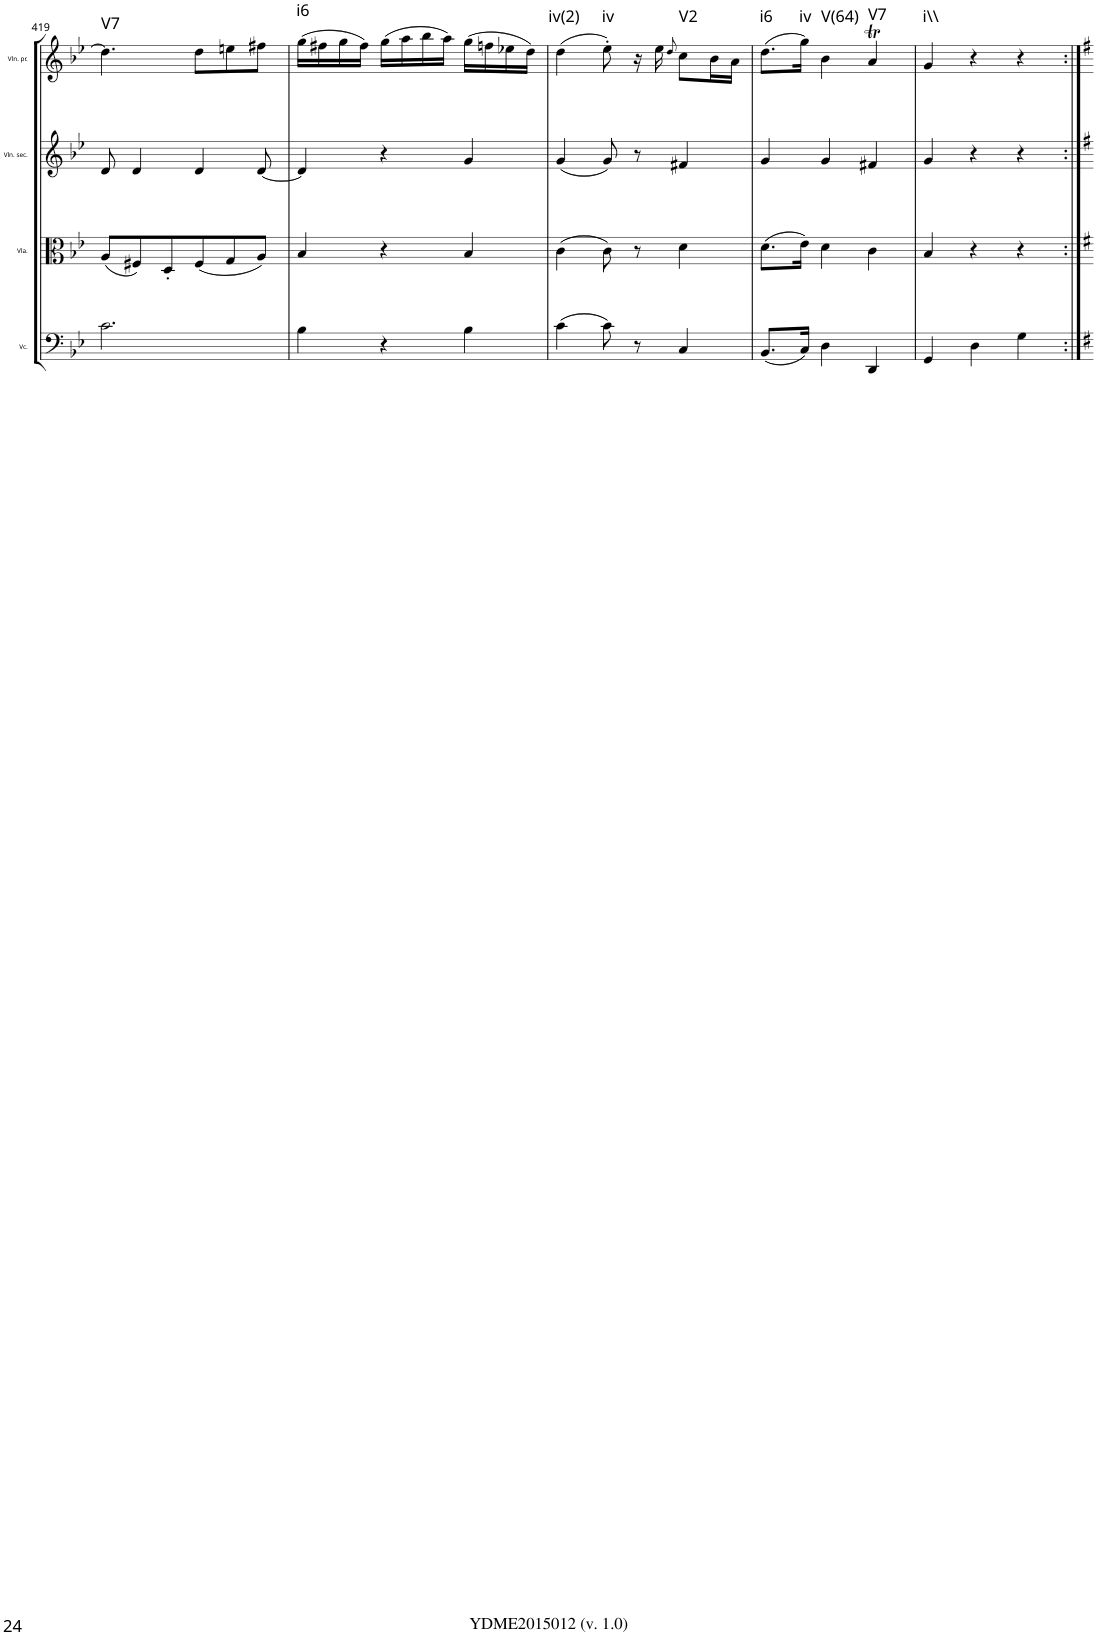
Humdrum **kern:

**kern	**kern	**kern	**kern	**harte
*part4	*part3	*part2	*part1	*part1
*staff4	*staff3	*staff2	*staff1	*
*I"Violoncelle	*I"Viola	*I"Violino secondo	*I"Violino primo	*
*I'Vc.	*I'Vla.	*I'Vln. sec.	*I'Vln. pr.	*
!!LO:PB:g=z
*clefF4	*clefC3	*clefG2	*clefG2	*
*k[b-e-]	*k[b-e-]	*k[b-e-]	*k[b-e-]	*
*B-:	*B-:	*B-:	*B-:	*
*M3/4	*M3/4	*M3/4	*M3/4	*
=419	=419	=419	=419	=419
!	!	!	!	!LO:H:kt=V7
2.c\	(8A/L	8d/	4.dd\]	N
.	8F#X/)	4d/	.	.
.	8D'/	.	.	.
.	(8F#/	4d/	8dd\L	.
.	8G/	.	8een\	.
.	8A/J)	[8d/	8ff#X\J	.
=420	=420	=420	=420	=420
!	!	!	!	!LO:H:kt=i6
4B-\	4B-/	4d/]	(16gg\LL	N
.	.	.	16ff#X\	.
.	.	.	16gg\	.
.	.	.	16ff#\JJ)	.
4r	4r	4r	(16gg\LL	.
.	.	.	16aa\	.
.	.	.	16bb-\	.
.	.	.	16aa\JJ)	.
4B-\	4B-/	4g/	(16gg\LL	.
.	.	.	16ffn\	.
.	.	.	16ee-X\	.
.	.	.	16dd\JJ)	.
=421	=421	=421	=421	=421
!	!	!	!	!LO:H:kt=iv(2)
(4c\	(4c\	(4g/	(4dd\	N
!	!	!	!	!LO:H:kt=iv
8c\)	8c\)	8g/)	8ee-'\)	N
8r	8r	8r	16r	.
.	.	.	16ee-\	.
.	.	.	8qdd/	.
!	!	!	!	!LO:H:kt=V2
4C/	4d\	4f#X/	8cc\L	N
.	.	.	16b-\L	.
.	.	.	16a\JJ	.
=422	=422	=422	=422	=422
!	!	!	!	!LO:H:kt=i6
(8.BB-/L	(8.d\L	4g/	(8.dd\L	N
!	!	!	!	!LO:H:kt=iv
16C/Jk)	16e-\Jk)	.	16gg\Jk)	N
!	!	!	!	!LO:H:kt=V(64)
4D\	4d\	4g/	4b-\	N
!	!	!	!	!LO:H:kt=V7
4DD/	4c\	4f#X/	4at/	N
=423	=423	=423	=423	=423
!	!	!	!	!LO:H:kt=i\\
4GG/	4B-/	4g/	4g/	N
4D\	4r	4r	4r	.
4G\	4r	4r	4r	.
=:|!	=:|!	=:|!	=:|!	=:|!
*-	*-	*-	*-	*-
